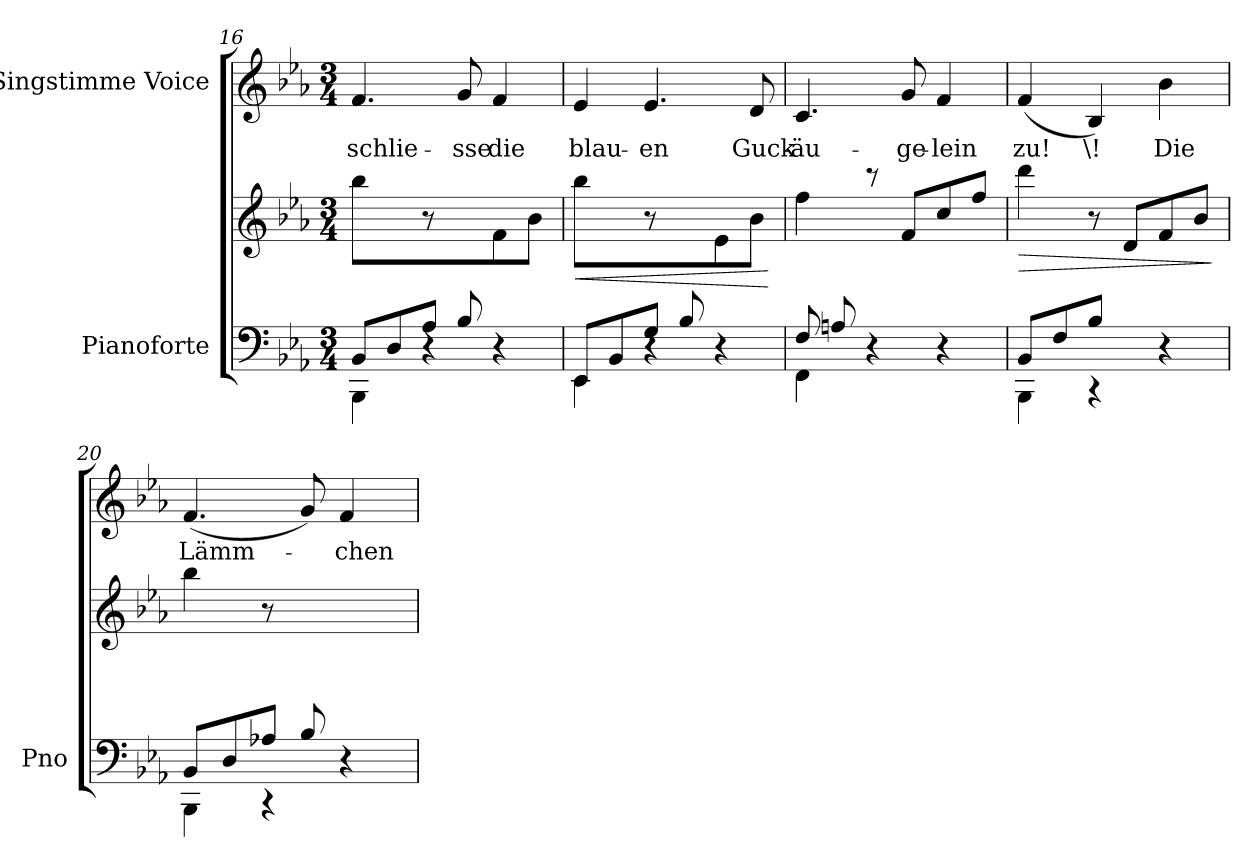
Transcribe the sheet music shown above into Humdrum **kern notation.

**kern	**kern	**dynam	**kern	**text
*part2	*part2	*part2	*part1	*part1
*staff3	*staff2	*staff2/3	*staff1	*staff1
*I"Pianoforte	*	*	*I"Singstimme Voice	*
*I'Pno	*	*	*	*
*clefF4	*clefG2	*	*clefG2	*
*k[b-e-a-]	*k[b-e-a-]	*	*k[b-e-a-]	*
*M3/4	*M3/4	*	*M3/4	*
=16	=16	=16	=16	=16
*^	*	*	*	*
*	*^	*	*	*	*
!	!	!	!	!	!	!LO:LY:b
4.ryy	8BB-/L	4BBB-\	4bb-\	.	4.f/	schlie-
.	8D/	.	.	.	.	.
.	8A-/J	4r	8r	.	.	.
!	!	!	!	!	!	!LO:LY:b
8B-/L	8ryy	.	8ryy	.	8g/	-sse
!	!	!	!	!	!	!LO:LY:b
4ryy	4ryy	4r	8f\	.	4f/	die
.	.	.	8b-\J	.	.	.
!!LO:PB:g=z
=17	=17	=17	=17	=17	=17	=17
!	!	!	!	!LO:HP:b	!	!LO:LY:b
4.ryy	8EE-/L	4EE-\	4bb-\	<	4e-/	blau-
.	8BB-/	.	.	.	.	.
!	!	!	!	!	!	!LO:LY:b
.	8G/J	4r	8r	.	4.e-/	-en
8B-</L	8ryy	.	8ryy	.	.	.
4ryy	4ryy	4r	8e-\	.	.	.
!	!	!	!	!	!	!LO:LY:b
.	.	.	8b-\J	.	8d/	Guck-
*v	*v	*v	*	*	*	*
.	.	[	.	.
!!LO:LB:g=z
=18	=18	=18	=18	=18
*^	*^	*	*	*
!	!	!	!	!	!	!LO:LY:b
8F/L	4FF\	4ff\	4ryy	.	4.c/	-äu-
8An/	.	.	.	.	.	.
2ryy	4r	8r	8e-\J	.	.	.
!	!	!	!	!	!	!LO:LY:b
.	.	4.ryy	8f/L	.	8g/	-ge-
!	!	!	!	!	!	!LO:LY:b
.	4r	.	8cc/	.	4f/	-lein
.	.	.	8ff/J	.	.	.
=19	=19	=19	=19	=19	=19	=19
!	!	!	!	!LO:HP:b	!	!LO:LY:b
(<8BB-/L	4BBB-\	4ddd\	4.ryy	>	(4f/	zu!
8F/	.	.	.	.	.	.
!	!	!	!	!	!	!LO:LY:b
8B-/J	4r	8r	.	.	4B-/)	\!
4.ryy	.	4.ryy	8d/L	.	.	.
!	!	!	!	!	!	!LO:LY:b
.	4r	.	8f/	.	4b-\	Die
.	.	.	8b-/J)	.	.	.
*v	*v	*	*	*	*	*
*	*v	*v	*	*	*
.	.	]	.	.
=20	=20	=20	=20	=20
*^	*^	*	*	*
!	!	!	!	!	!	!LO:LY:b
(<8BB-/L	4BBB-\	4bb-\	2ryy	.	(4.f/	Lämm-
8D/	.	.	.	.	.	.
8A-X/J	4r	8r	.	.	.	.
8B-/L	.	4.ryy	.	.	8g/)	.
!	!	!	!	!	!	!LO:LY:b
4ryy	4r	.	8f>\	.	4f/	-chen
.	.	.	8b->\J)	.	.	.
*v	*v	*	*	*	*	*
*	*v	*v	*	*	*
=	=	=	=	=
*-	*-	*-	*-	*-
